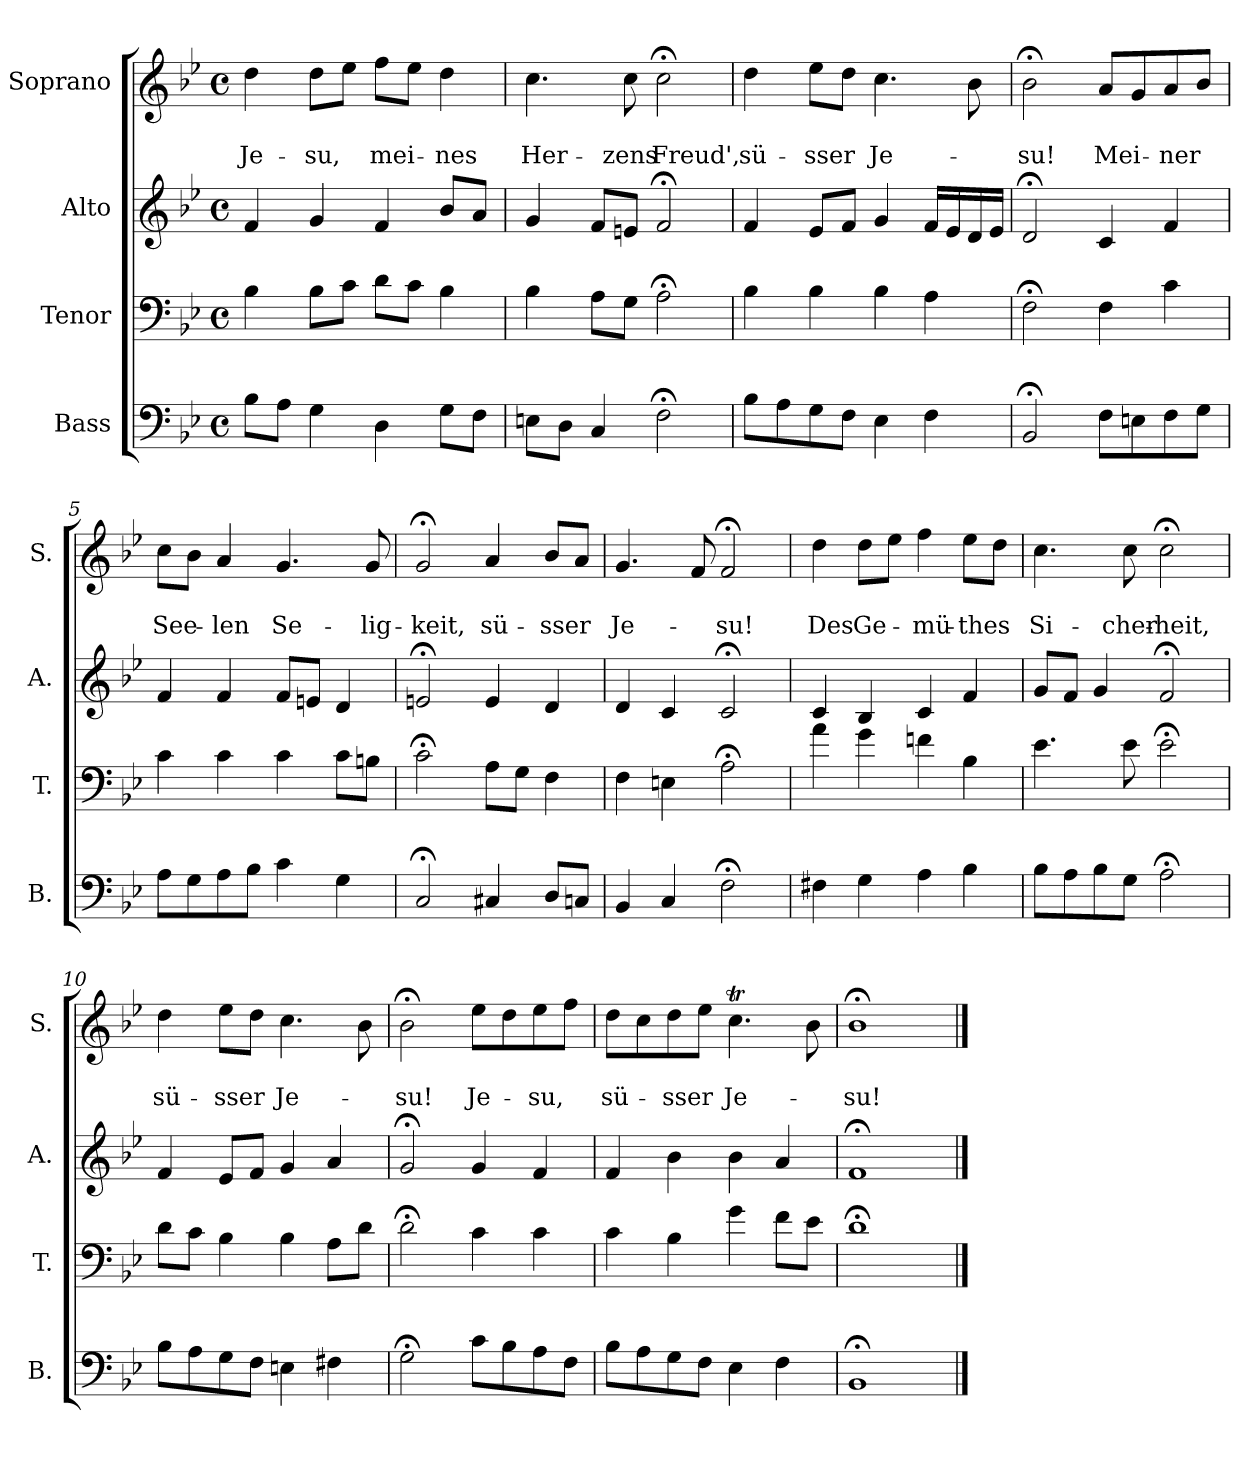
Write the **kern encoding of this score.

**kern	**kern	**kern	**kern	**text	**text
*part4	*part3	*part2	*part1	*part1	*part1
*staff4	*staff3	*staff2	*staff1	*staff1	*staff1
*I"Bass	*I"Tenor	*I"Alto	*I"Soprano	*	*
*I'B.	*I'T.	*I'A.	*I'S.	*	*
*clefF4	*clefF4	*clefG2	*clefG2	*	*
*k[b-e-]	*k[b-e-]	*k[b-e-]	*k[b-e-]	*	*
*B-:	*B-:	*B-:	*B-:	*	*
*M4/4	*M4/4	*M4/4	*M4/4	*	*
*met(c)	*met(c)	*met(c)	*met(c)	*	*
=1	=1	=1	=1	=1	=1
8B-\L	4B-\	4f/	4dd\	.	Je-
8A\J	.	.	.	.	.
4G\	8B-\L	4g/	8dd\L	.	-su,
.	8c\J	.	8ee-\J	.	.
4D\	8d\L	4f/	8ff\L	.	mei-
.	8c\J	.	8ee-\J	.	.
8G\L	4B-\	8b-/L	4dd\	.	-nes
8F\J	.	8a/J	.	.	.
=2	=2	=2	=2	=2	=2
8En\L	4B-\	4g/	4.cc\	.	Her-
8D\J	.	.	.	.	.
4C/	8A\L	8f/L	.	.	.
.	8G\J	8en/J	8cc\	.	-zens
2F;<\	2A;<\	2f;</	2cc;<\	.	Freud',
=3	=3	=3	=3	=3	=3
8B-\L	4B-\	4f/	4dd\	.	sü-
8A\	.	.	.	.	.
8G\	4B-\	8e-/L	8ee-\L	.	-sser
8F\J	.	8f/J	8dd\J	.	.
4E-\	4B-\	4g/	4.cc\	.	Je-
4F\	4A\	16f/LL	.	.	.
.	.	16e-/	.	.	.
.	.	16d/	8b-\	.	.
.	.	16e-/JJ	.	.	.
=4	=4	=4	=4	=4	=4
2BB-;</	2F;<\	2d;</	2b-;<\	.	-su!
8F\L	4F\	4c/	8a/L	.	Mei-
8En\	.	.	8g/	.	.
8F\	4c\	4f/	8a/	.	-ner
8G\J	.	.	8b-/J	.	.
!!LO:LB:g=z
=5	=5	=5	=5	=5	=5
8A\L	4c\	4f/	8cc\L	.	See-
8G\	.	.	8b-\J	.	.
8A\	4c\	4f/	4a/	.	-len
8B-\J	.	.	.	.	.
4c\	4c\	8f/L	4.g/	.	Se-
.	.	8en/J	.	.	.
4G\	8c\L	4d/	.	.	.
.	8Bn\J	.	8g/	.	-lig-
=6	=6	=6	=6	=6	=6
2C;</	2c;<\	2en;</	2g;</	.	-keit,
4C#X/	8A\L	4e/	4a/	.	sü-
.	8G\J	.	.	.	.
8D/L	4F\	4d/	8b-/L	.	-sser
8Cn/J	.	.	8a/J	.	.
=7	=7	=7	=7	=7	=7
4BB-/	4F\	4d/	4.g/	.	Je-
4C/	4En\	4c/	.	.	.
.	.	.	8f/	.	.
2F;<\	2A;<\	2c;</	2f;</	.	-su!
=8	=8	=8	=8	=8	=8
4F#X\	4a\	4c/	4dd\	.	Des
4G\	4g\	4B-/	8dd\L	.	Ge-
.	.	.	8ee-\J	.	.
4A\	4fn\	4c/	4ff\	.	-mü-
4B-\	4B-\	4f/	8ee-\L	.	-thes
.	.	.	8dd\J	.	.
!!LO:PB:g=z
=9	=9	=9	=9	=9	=9
8B-\L	4.e-\	8g/L	4.cc\	.	Si-
8A\	.	8f/J	.	.	.
8B-\	.	4g/	.	.	.
8G\J	8e-\	.	8cc\	.	-cher-
2A;<\	2e-;<\	2f;</	2cc;<\	.	-heit,
=10	=10	=10	=10	=10	=10
8B-\L	8d\L	4f/	4dd\	.	sü-
8A\	8c\J	.	.	.	.
8G\	4B-\	8e-/L	8ee-\L	.	-sser
8F\J	.	8f/J	8dd\J	.	.
4En\	4B-\	4g/	4.cc\	.	Je-
4F#X\	8A\L	4a/	.	.	.
.	8d\J	.	8b-\	.	.
=11	=11	=11	=11	=11	=11
2G;<\	2d;<\	2g;</	2b-;<\	.	-su!
8c\L	4c\	4g/	8ee-\L	.	Je-
8B-\	.	.	8dd\	.	.
8A\	4c\	4f/	8ee-\	.	-su,
8F\J	.	.	8ff\J	.	.
=12	=12	=12	=12	=12	=12
8B-\L	4c\	4f/	8dd\L	.	sü-
8A\	.	.	8cc\	.	.
8G\	4B-\	4b-\	8dd\	.	-sser
8F\J	.	.	8ee-\J	.	.
4E-\	4g\	4b-\	4.ccT\	.	Je-
4F\	8f\L	4a/	.	.	.
.	8e-\J	.	8b-\	.	.
=13	=13	=13	=13	=13	=13
1BB-;<	1d;<	1f;<	1b-;<	.	-su!
==	==	==	==	==	==
*-	*-	*-	*-	*-	*-
